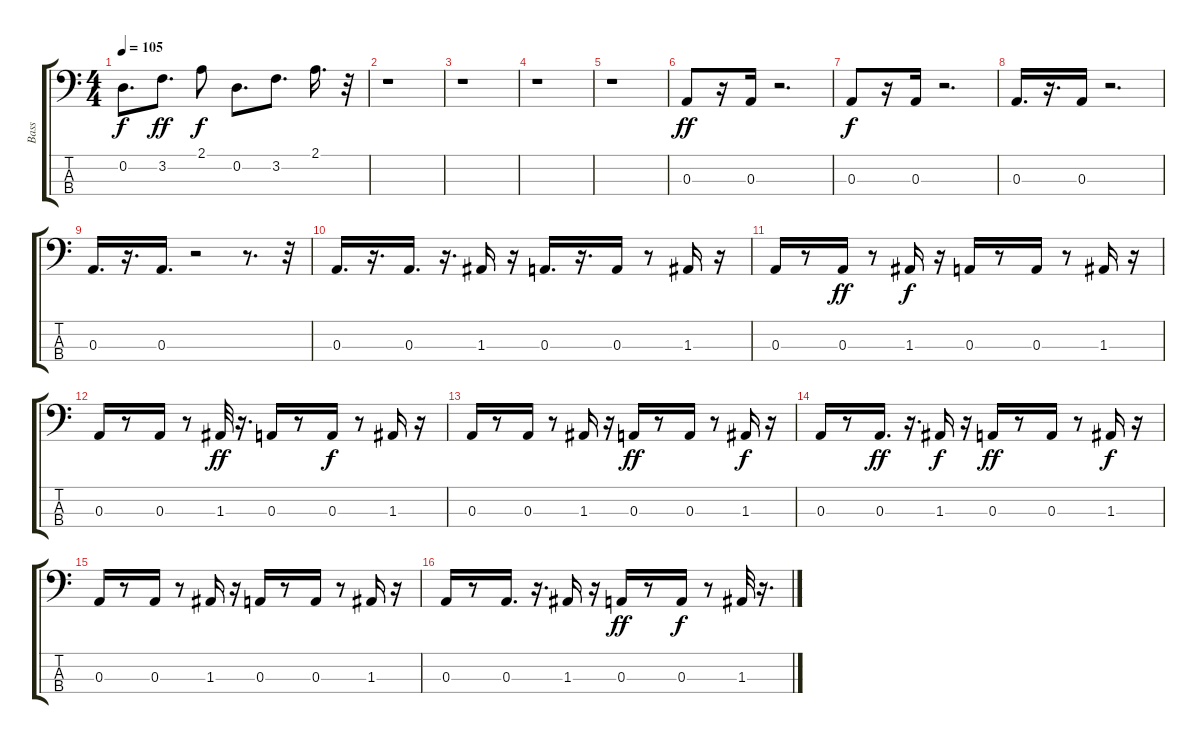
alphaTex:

\track ("Bass" "Bass") {instrument electricbassfinger}
\staff {score tabs}
\tuning (G2 D2 A1 E1) {hide}
\ts (4 4)
\tempo 105
\clef f4
\ks c
0.2.8{d dy f} 3.2.8{d dy ff} 2.1.8{dy f} 0.2.8{d} 3.2.8{d} 2.1.16{d} r.32 |
r.1 |
r.1 |
r.1 |
r.1 |
0.3.8{dy ff} r.16 0.3.16 r.2{d} |
0.3.8{dy f} r.16 0.3.16 r.2{d} |
0.3.16{d} r.16{d} 0.3.16 r.2{d} |
0.3.16{d} r.16{d} 0.3.16{d} r.2 r.8{d} r.32 |
0.3.16{d} r.16{d} 0.3.16{d} r.16{d} 1.3.16 r.16 0.3.16{d} r.16{d} 0.3.16 r.8 1.3.16 r.16 |
0.3.16 r.8 0.3.16{dy ff} r.8 1.3.16{dy f} r.16 0.3.16 r.8 0.3.16 r.8 1.3.16 r.16 |
0.3.16 r.8 0.3.16 r.8 1.3.32{dy ff} r.16{d} 0.3.16 r.8 0.3.16{dy f} r.8 1.3.16 r.16 |
0.3.16 r.8 0.3.16 r.8 1.3.16 r.16 0.3.16{dy ff} r.8 0.3.16 r.8 1.3.16{dy f} r.16 |
0.3.16 r.8 0.3.16{d dy ff} r.16{d} 1.3.16{dy f} r.16 0.3.16{dy ff} r.8 0.3.16 r.8 1.3.16{dy f} r.16 |
0.3.16 r.8 0.3.16 r.8 1.3.16 r.16 0.3.16 r.8 0.3.16 r.8 1.3.16 r.16 |
0.3.16 r.8 0.3.16{d} r.16{d} 1.3.16 r.16 0.3.16{dy ff} r.8 0.3.16{dy f} r.8 1.3.32 r.16{d}
